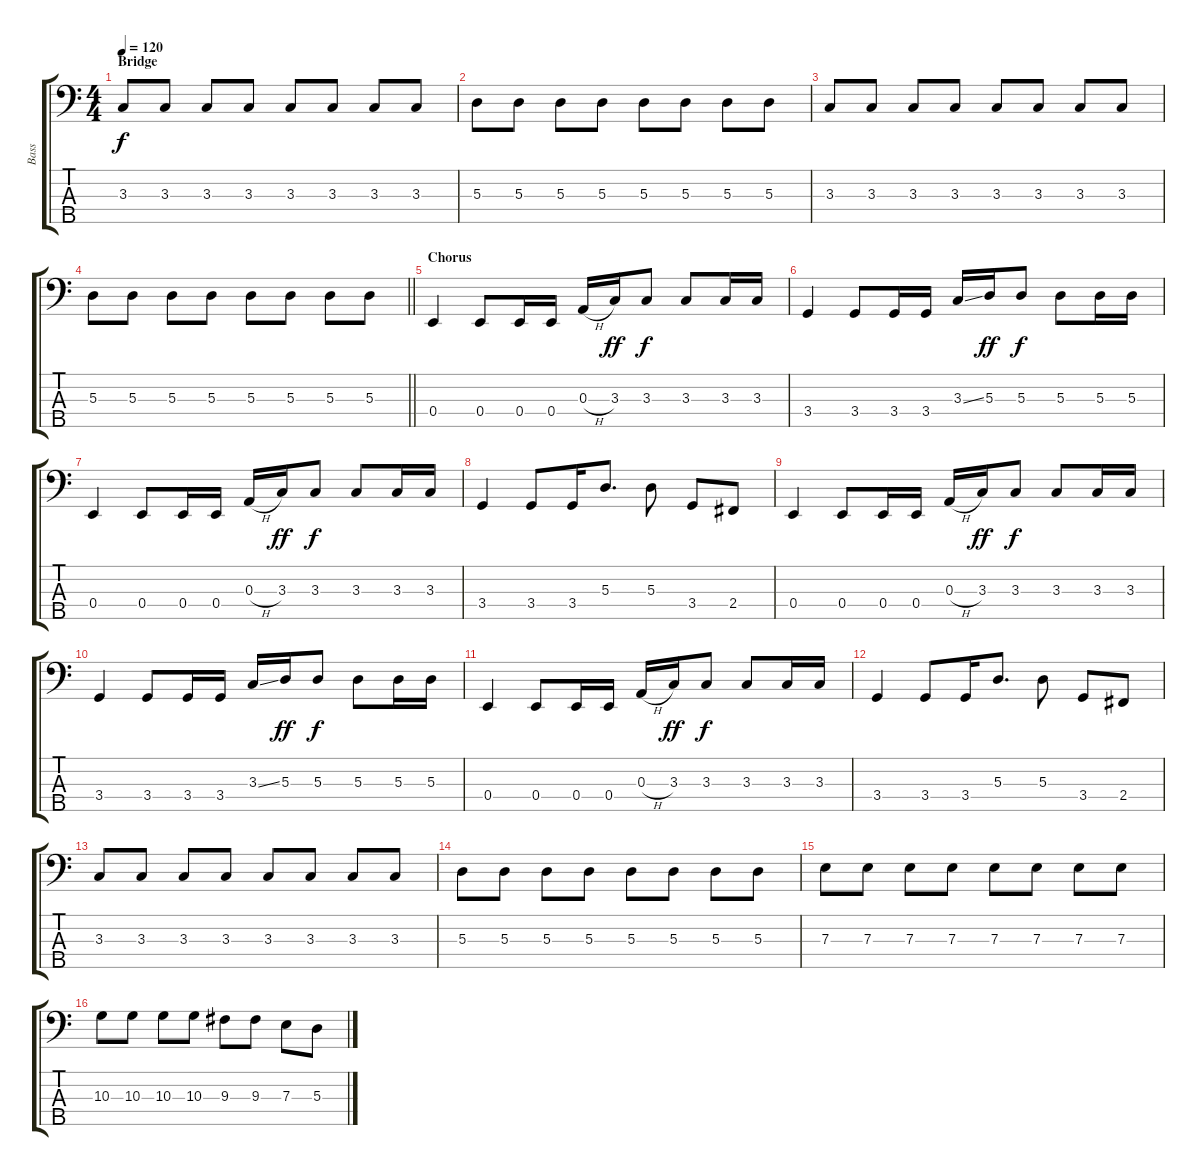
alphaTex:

\track ("Bass" "Bass") {instrument electricbasspick}
\staff {score tabs}
\tuning (G2 D2 A1 E1 B0) {hide}
\ts (4 4)
\section ("" "Bridge")
\tempo 120
\clef f4
\ks c
3.3.8{dy f} 3.3.8 3.3.8 3.3.8 3.3.8 3.3.8 3.3.8 3.3.8 |
5.3.8 5.3.8 5.3.8 5.3.8 5.3.8 5.3.8 5.3.8 5.3.8 |
3.3.8 3.3.8 3.3.8 3.3.8 3.3.8 3.3.8 3.3.8 3.3.8 |
\barLineRight lightlight
5.3.8 5.3.8 5.3.8 5.3.8 5.3.8 5.3.8 5.3.8 5.3.8 |
\section ("" "Chorus")
0.4.4 0.4.8 0.4.16 0.4.16 0.3{h}.16 3.3.16{dy ff} 3.3.8{dy f} 3.3.8 3.3.16 3.3.16 |
3.4.4 3.4.8 3.4.16 3.4.16 3.3{ss}.16 5.3.16{dy ff} 5.3.8{dy f} 5.3.8 5.3.16 5.3.16 |
0.4.4 0.4.8 0.4.16 0.4.16 0.3{h}.16 3.3.16{dy ff} 3.3.8{dy f} 3.3.8 3.3.16 3.3.16 |
3.4.4 3.4.8 3.4.16 5.3.8{d} 5.3.8 3.4.8 2.4.8 |
0.4.4 0.4.8 0.4.16 0.4.16 0.3{h}.16 3.3.16{dy ff} 3.3.8{dy f} 3.3.8 3.3.16 3.3.16 |
3.4.4 3.4.8 3.4.16 3.4.16 3.3{ss}.16 5.3.16{dy ff} 5.3.8{dy f} 5.3.8 5.3.16 5.3.16 |
0.4.4 0.4.8 0.4.16 0.4.16 0.3{h}.16 3.3.16{dy ff} 3.3.8{dy f} 3.3.8 3.3.16 3.3.16 |
3.4.4 3.4.8 3.4.16 5.3.8{d} 5.3.8 3.4.8 2.4.8 |
3.3.8 3.3.8 3.3.8 3.3.8 3.3.8 3.3.8 3.3.8 3.3.8 |
5.3.8 5.3.8 5.3.8 5.3.8 5.3.8 5.3.8 5.3.8 5.3.8 |
7.3.8 7.3.8 7.3.8 7.3.8 7.3.8 7.3.8 7.3.8 7.3.8 |
10.3.8 10.3.8 10.3.8 10.3.8 9.3.8 9.3.8 7.3.8 5.3.8
